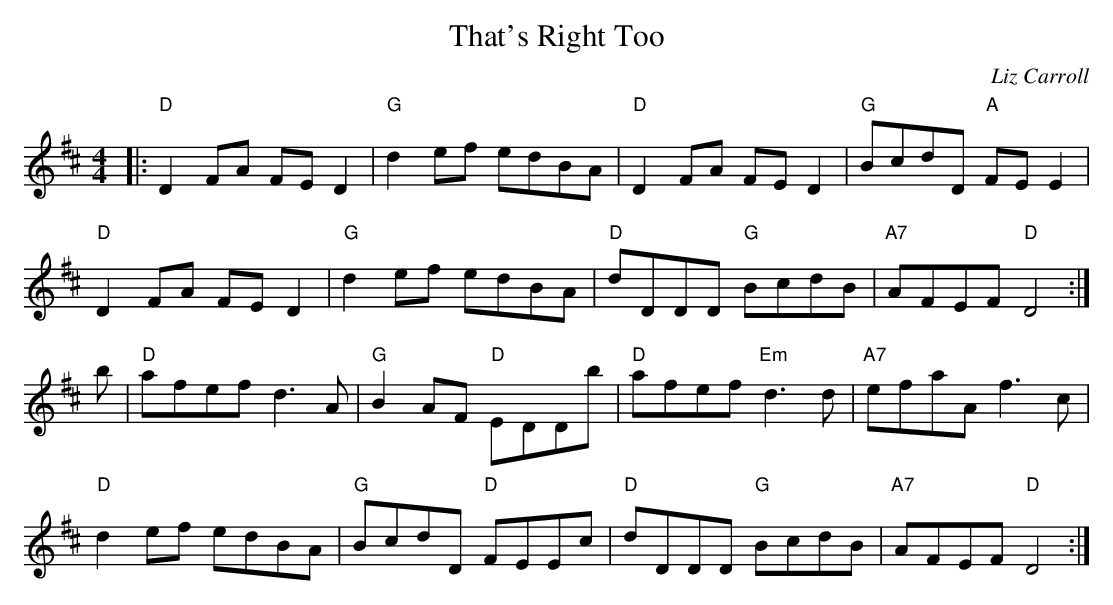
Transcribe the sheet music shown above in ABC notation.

X:1
T:That's Right Too
M:4/4
L:1/8
C:Liz Carroll
K:D
|: "D"D2FA FED2| "G"d2ef edBA| "D"D2FA FED2| "G"BcdD "A"FEE2|
"D"D2FA FED2| "G"d2ef edBA| "D"dDDD "G"BcdB| "A7"AFEF "D"D4:|
b| "D"afef d3A| "G"B2AF "D"EDDb| "D"afef "Em"d3d| "A7"efaA f3c|
"D"d2ef edBA| "G"BcdD "D"FEEc| "D"dDDD "G"BcdB| "A7"AFEF "D"D4:|
